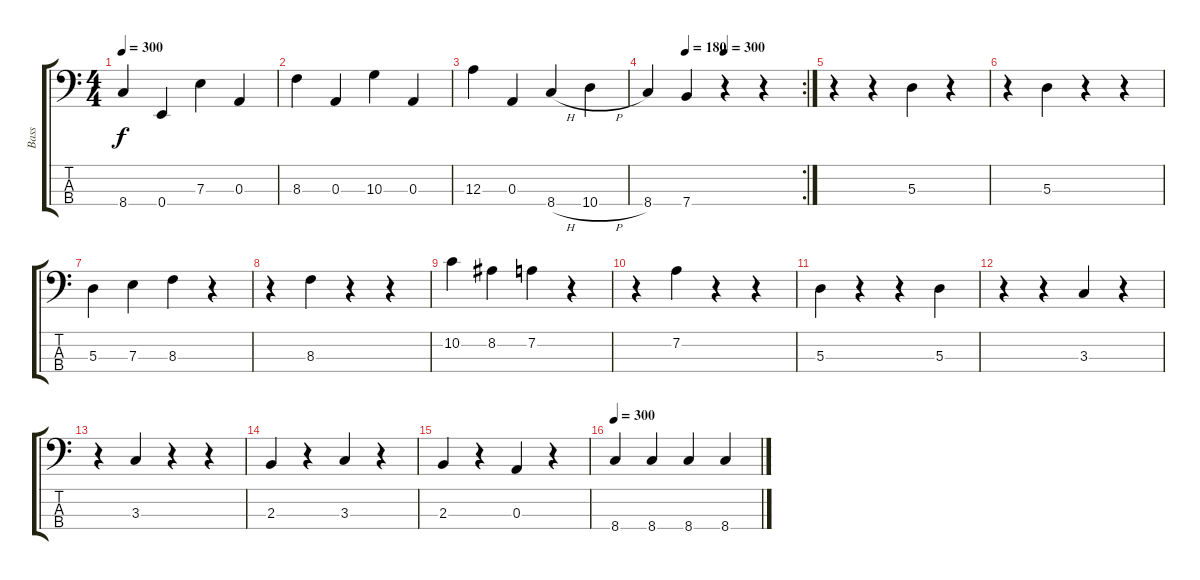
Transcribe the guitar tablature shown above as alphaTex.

\track ("Bass" "Bass") {instrument electricbassfinger}
\staff {score tabs}
\tuning (G2 D2 A1 E1) {hide}
\ts (4 4)
\tempo 300
\clef f4
\ks c
8.4.4{dy f} 0.4.4 7.3.4 0.3.4 |
8.3.4 0.3.4 10.3.4 0.3.4 |
12.3.4 0.3.4 8.4{h}.4 10.4{h}.4 |
\rc 2
\tempo (180 0.25)
\tempo (300 0.5)
8.4.4 7.4.4 r.4 r.4 |
r.4 r.4 5.3.4 r.4 |
r.4 5.3.4 r.4 r.4 |
5.3.4 7.3.4 8.3.4 r.4 |
r.4 8.3.4 r.4 r.4 |
10.2.4 8.2.4 7.2.4 r.4 |
r.4 7.2.4 r.4 r.4 |
5.3.4 r.4 r.4 5.3.4 |
r.4 r.4 3.3.4 r.4 |
r.4 3.3.4 r.4 r.4 |
2.3.4 r.4 3.3.4 r.4 |
2.3.4 r.4 0.3.4 r.4 |
\tempo 300
8.4.4 8.4.4 8.4.4 8.4.4
